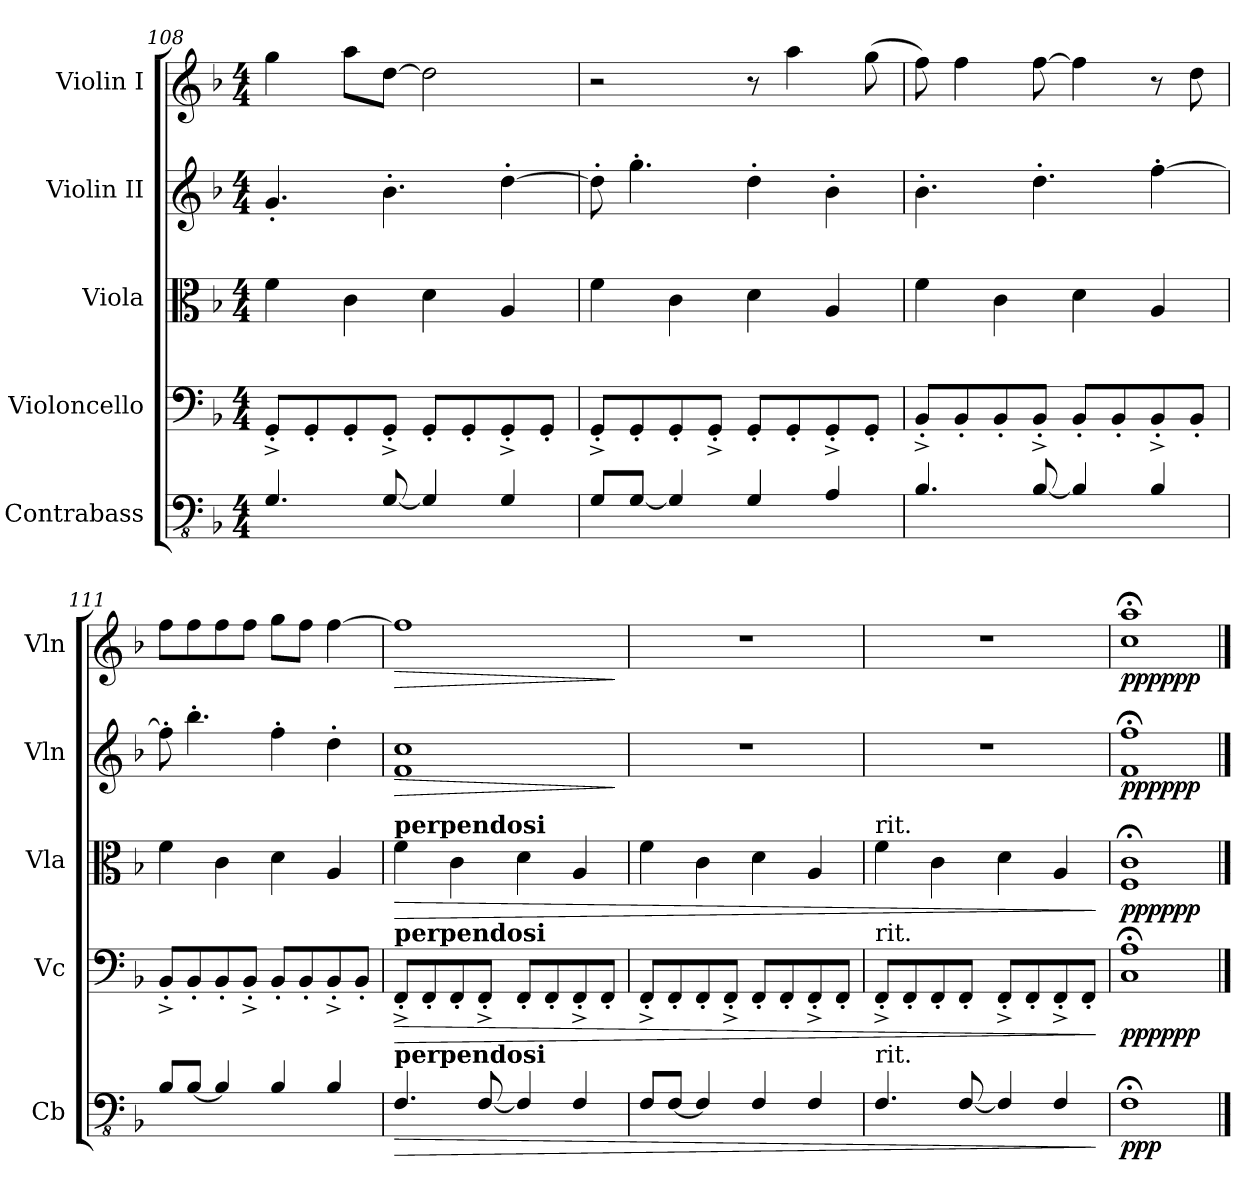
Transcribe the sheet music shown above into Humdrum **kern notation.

**kern	**dynam	**kern	**dynam	**kern	**dynam	**kern	**dynam	**kern	**dynam
*part5	*part5	*part4	*part4	*part3	*part3	*part2	*part2	*part1	*part1
*staff5	*staff5	*staff4	*staff4	*staff3	*staff3	*staff2	*staff2	*staff1	*staff1
*I"Contrabass	*	*I"Violoncello	*	*I"Viola	*	*I"Violin II	*	*I"Violin I	*
*I'Cb	*	*I'Vc	*	*I'Vla	*	*I'Vln	*	*I'Vln	*
*clefFv4	*	*clefF4	*	*clefC3	*	*clefG2	*	*clefG2	*
*ITrd7c12	*	*	*	*	*	*	*	*	*
*k[b-]	*	*k[b-]	*	*k[b-]	*	*k[b-]	*	*k[b-]	*
*M4/4	*	*M4/4	*	*M4/4	*	*M4/4	*	*M4/4	*
=108	=108	=108	=108	=108	=108	=108	=108	=108	=108
4.GGG/	.	8GG'^/L	.	4f\	.	4.g'/	.	4gg\	.
.	.	8GG'/	.	.	.	.	.	.	.
.	.	8GG'/	.	4c\	.	.	.	8aa\L	.
[8GGG/	.	8GG'^/J	.	.	.	4.b-'\	.	[8dd\J	.
4GGG/]	.	8GG'/L	.	4d\	.	.	.	2dd\]	.
.	.	8GG'/	.	.	.	.	.	.	.
4GGG/	.	8GG'^/	.	4A/	.	[4dd'\	.	.	.
.	.	8GG'/J	.	.	.	.	.	.	.
=109	=109	=109	=109	=109	=109	=109	=109	=109	=109
8GGG/L	.	8GG'^/L	.	4f\	.	8dd'\]	.	2r	.
[8GGG/J	.	8GG'/	.	.	.	4.gg'\	.	.	.
4GGG/]	.	8GG'/	.	4c\	.	.	.	.	.
.	.	8GG'^/J	.	.	.	.	.	.	.
4GGG/	.	8GG'/L	.	4d\	.	4dd'\	.	8r	.
.	.	8GG'/	.	.	.	.	.	4aa\	.
4AAA/	.	8GG'^/	.	4A/	.	4b-'\	.	.	.
.	.	8GG'/J	.	.	.	.	.	(8gg\	.
!!LO:PB:g=z
=110	=110	=110	=110	=110	=110	=110	=110	=110	=110
4.BBB-/	.	8BB-'^/L	.	4f\	.	4.b-'\	.	8ff\)	.
.	.	8BB-'/	.	.	.	.	.	4ff\	.
.	.	8BB-'/	.	4c\	.	.	.	.	.
[8BBB-/	.	8BB-'^/J	.	.	.	4.dd'\	.	[8ff\	.
4BBB-/]	.	8BB-'/L	.	4d\	.	.	.	4ff\]	.
.	.	8BB-'/	.	.	.	.	.	.	.
4BBB-/	.	8BB-'^/	.	4A/	.	[4ff'\	.	8r	.
.	.	8BB-'/J	.	.	.	.	.	8dd\	.
=111	=111	=111	=111	=111	=111	=111	=111	=111	=111
8BBB-/L	.	8BB-'^/L	.	4f\	.	8ff'\]	.	8ff\L	.
[8BBB-/J	.	8BB-'/	.	.	.	4.bb-'\	.	8ff\	.
4BBB-/]	.	8BB-'/	.	4c\	.	.	.	8ff\	.
.	.	8BB-'^/J	.	.	.	.	.	8ff\J	.
4BBB-/	.	8BB-'/L	.	4d\	.	4ff'\	.	8gg\L	.
.	.	8BB-'/	.	.	.	.	.	8ff\J	.
4BBB-/	.	8BB-'^/	.	4A/	.	4dd'\	.	[4ff\	.
.	.	8BB-'/J	.	.	.	.	.	.	.
=112	=112	=112	=112	=112	=112	=112	=112	=112	=112
!	!	!	!	!LO:TX:a:B:t=perpendosi	!	!	!	!	!
!	!	!LO:TX:a:B:t=perpendosi	!	!	!	!	!	!	!
!LO:TX:a:B:t=perpendosi	!	!	!	!	!	!	!	!	!
!	!LO:HP:b	!	!LO:HP:b	!	!LO:HP:b	!	!LO:HP:b	!	!LO:HP:b
4.FFF/	>	8FF'^/L	>	4f\	>	1f 1cc	>	1ff]	>
.	.	8FF'/	.	.	.	.	.	.	.
.	.	8FF'/	.	4c\	.	.	.	.	.
[8FFF/	.	8FF'^/J	.	.	.	.	.	.	.
4FFF/]	.	8FF'/L	.	4d\	.	.	.	.	.
.	.	8FF'/	.	.	.	.	.	.	.
4FFF/	.	8FF'^/	.	4A/	.	.	.	.	.
.	.	8FF'/J	.	.	.	.	.	.	.
.	.	.	.	.	.	.	]	.	]
=113	=113	=113	=113	=113	=113	=113	=113	=113	=113
8FFF/L	.	8FF'^/L	.	4f\	.	1r	.	1r	.
[8FFF/J	.	8FF'/	.	.	.	.	.	.	.
4FFF/]	.	8FF'/	.	4c\	.	.	.	.	.
.	.	8FF'^/J	.	.	.	.	.	.	.
4FFF/	.	8FF'/L	.	4d\	.	.	.	.	.
.	.	8FF'/	.	.	.	.	.	.	.
4FFF/	.	8FF'^/	.	4A/	.	.	.	.	.
.	.	8FF'/J	.	.	.	.	.	.	.
=114	=114	=114	=114	=114	=114	=114	=114	=114	=114
!	!	!	!	!LO:TX:a:t=rit.	!	!	!	!	!
!	!	!LO:TX:a:t=rit.	!	!	!	!	!	!	!
!LO:TX:a:t=rit.	!	!	!	!	!	!	!	!	!
4.FFF/	.	8FF'^/L	.	4f\	.	1r	.	1r	.
.	.	8FF'/	.	.	.	.	.	.	.
.	.	8FF'/	.	4c\	.	.	.	.	.
[8FFF/	.	8FF'/J	.	.	.	.	.	.	.
4FFF/]	.	8FF'^/L	.	4d\	.	.	.	.	.
.	.	8FF'/	.	.	.	.	.	.	.
4FFF/	.	8FF'^/	.	4A/	.	.	.	.	.
.	.	8FF'/J	.	.	.	.	.	.	.
.	]	.	]	.	]	.	.	.	.
=115	=115	=115	=115	=115	=115	=115	=115	=115	=115
!	!LO:DY:b	!	!LO:DY:b	!	!	!	!	!	!
!	!	!	!LO:DY:n=1:b	!	!LO:DY:b	!	!	!	!
!	!	!	!	!	!LO:DY:n=1:b	!	!LO:DY:b	!	!
!	!	!	!	!	!	!	!LO:DY:n=1:b	!	!LO:DY:b
!	!	!	!	!	!	!	!	!	!LO:DY:n=1:b
1FFF;<	ppp	1C;< 1A;<	ppp ppp	1F;< 1c;<	ppp ppp	1f;< 1ff;<	ppp ppp	1cc;< 1aa;<	ppp ppp
==	==	==	==	==	==	==	==	==	==
*-	*-	*-	*-	*-	*-	*-	*-	*-	*-
